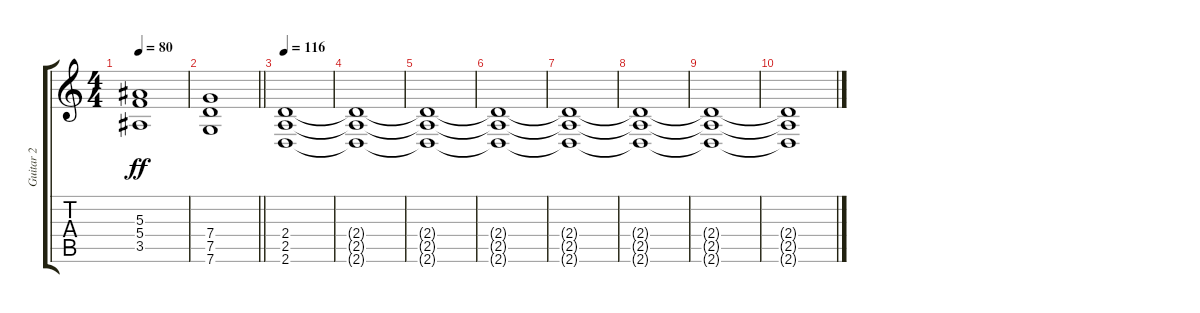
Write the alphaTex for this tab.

\track ("Guitar 2" "Guitar 2") {instrument distortionguitar}
\staff {score tabs}
\tuning (D4 A3 F3 C3 G2 C2) {hide}
\ts (4 4)
\tempo 80
\clef g2
\ks c
(5.3 5.4 3.5).1{dy ff} |
\barLineRight lightlight
(7.4 7.5 7.6).1 |
\tempo 116
(2.4 2.5 2.6).1 |
(2.4{t} 2.5{t} 2.6{t}).1 |
(2.4{t} 2.5{t} 2.6{t}).1 |
(2.4{t} 2.5{t} 2.6{t}).1 |
(2.4{t} 2.5{t} 2.6{t}).1 |
(2.4{t} 2.5{t} 2.6{t}).1 |
(2.4{t} 2.5{t} 2.6{t}).1 |
(2.4{t} 2.5{t} 2.6{t}).1
